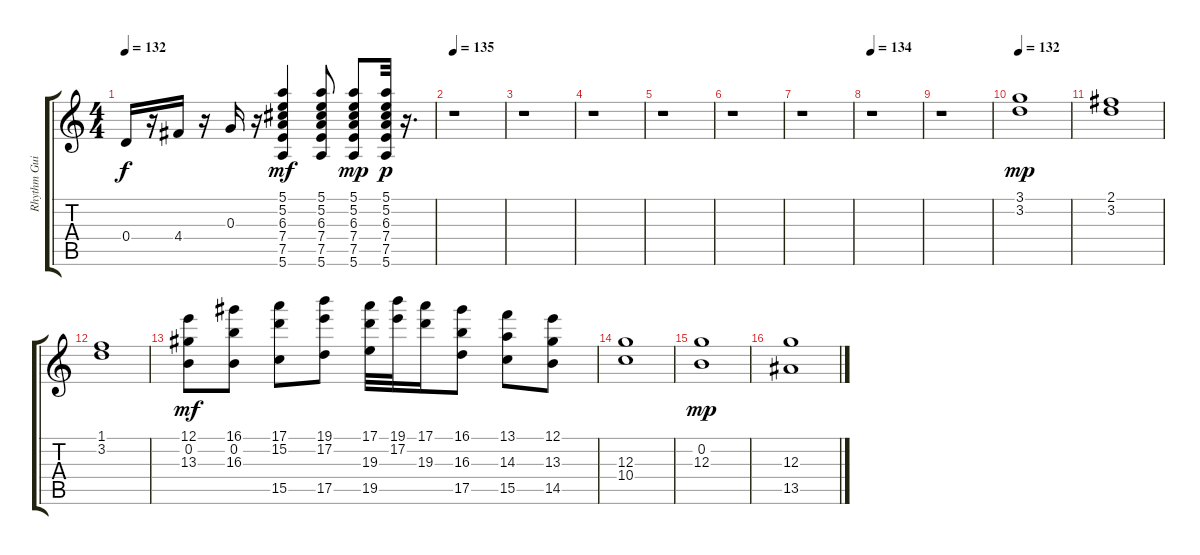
\track ("Rhythm Guitar (Center)" "Rhythm Gui") {instrument distortionguitar}
\staff {score tabs}
\tuning (E4 B3 G3 D3 A2 E2) {hide}
\ts (4 4)
\tempo 132
\clef g2
\ks c
0.4.16{dy f} r.16 4.4.16 r.16 0.3.16 r.16 (5.1 5.2 6.3 7.4 7.5 5.6).4{dy mf} (5.1 5.2 6.3 7.4 7.5 5.6).8 (5.1 5.2 6.3 7.4 7.5 5.6).8{dy mp} (5.1 5.2 6.3 7.4 7.5 5.6).32{dy p} r.16{d} |
\tempo 135
r.1 |
r.1 |
r.1 |
r.1 |
r.1 |
r.1 |
\tempo 134
r.1 |
r.1 |
\tempo 132
(3.1 3.2).1{dy mp} |
(2.1 3.2).1 |
(1.1 3.2).1 |
(12.1 0.2 13.3).8{dy mf} (16.1 0.2 16.3).8 (17.1 15.2 15.5).8 (19.1 17.2 17.5).8 (17.1 19.3 19.5).32 (19.1 17.2).32 (17.1 19.3).16 (16.1 16.3 17.5).8 (13.1 14.3 15.5).8 (12.1 13.3 14.5).8 |
(12.3 10.4).1 |
(0.2 12.3).1{dy mp} |
(12.3 13.5).1
